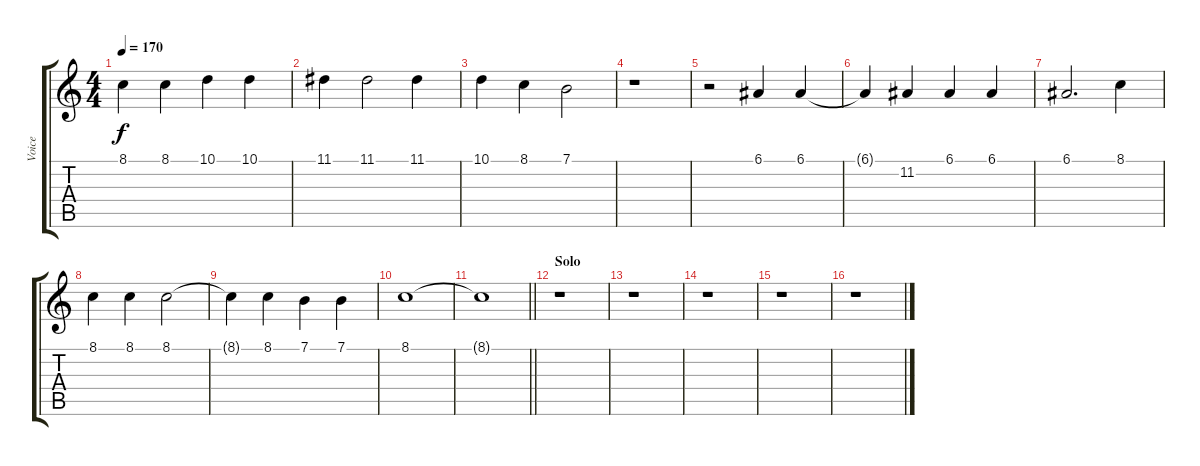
\track ("Voice" "Voice") {instrument lead6voice}
\staff {score tabs}
\tuning (E4 B3 G3 D3 A2 E2) {hide}
\ts (4 4)
\tempo 170
\clef g2
\ks c
8.1{t}.4{dy f} 8.1.4 10.1.4 10.1.4 |
11.1.4 11.1.2 11.1.4 |
10.1.4 8.1.4 7.1.2 |
r.1 |
r.2 6.1.4 6.1.4 |
6.1{t}.4 11.2.4 6.1.4 6.1.4 |
6.1.2{d} 8.1.4 |
8.1.4 8.1.4 8.1.2 |
8.1{t}.4 8.1.4 7.1.4 7.1.4 |
8.1.1 |
\barLineRight lightlight
8.1{t}.1 |
\section ("" "Solo")
r.1 |
r.1 |
r.1 |
r.1 |
r.1
